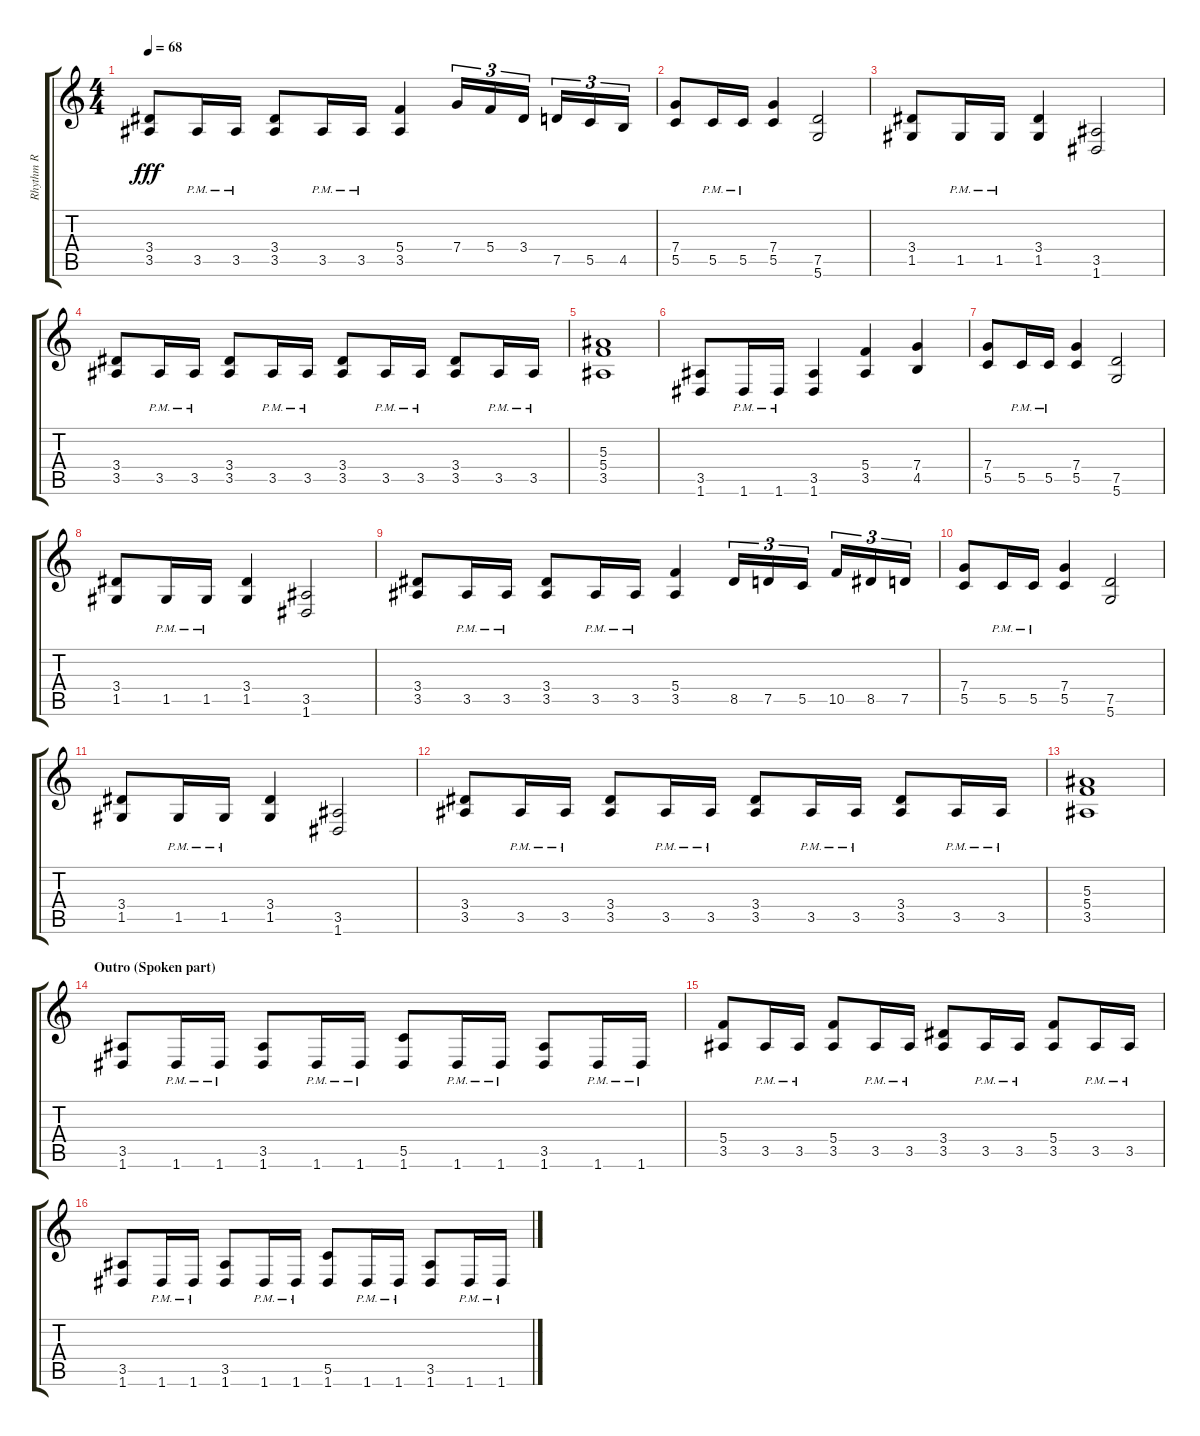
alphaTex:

\track ("Rhythm R" "Rhythm R") {instrument distortionguitar}
\staff {score tabs}
\tuning (D4 A3 F3 C3 G2 D2) {hide}
\ts (4 4)
\tempo 68
\clef g2
\ks c
(3.4 3.5).8{dy fff} 3.5{pm}.16 3.5{pm}.16 (3.4 3.5).8 3.5{pm}.16 3.5{pm}.16 (5.4 3.5).4 7.4.16{tu (3 2)} 5.4.16{tu (3 2)} 3.4.16{tu (3 2)} 7.5.16{tu (3 2)} 5.5.16{tu (3 2)} 4.5.16{tu (3 2)} |
(7.4 5.5).8 5.5{pm}.16 5.5{pm}.16 (7.4 5.5).4 (7.5 5.6).2 |
(3.4 1.5).8 1.5{pm}.16 1.5{pm}.16 (3.4 1.5).4 (3.5 1.6).2 |
(3.4 3.5).8 3.5{pm}.16 3.5{pm}.16 (3.4 3.5).8 3.5{pm}.16 3.5{pm}.16 (3.4 3.5).8 3.5{pm}.16 3.5{pm}.16 (3.4 3.5).8 3.5{pm}.16 3.5{pm}.16 |
(5.3 5.4 3.5).1 |
(3.5 1.6).8 1.6{pm}.16 1.6{pm}.16 (3.5 1.6).4 (5.4 3.5).4 (7.4 4.5).4 |
(7.4 5.5).8 5.5{pm}.16 5.5{pm}.16 (7.4 5.5).4 (7.5 5.6).2 |
(3.4 1.5).8 1.5{pm}.16 1.5{pm}.16 (3.4 1.5).4 (3.5 1.6).2 |
(3.4 3.5).8 3.5{pm}.16 3.5{pm}.16 (3.4 3.5).8 3.5{pm}.16 3.5{pm}.16 (5.4 3.5).4 8.5.16{tu (3 2)} 7.5.16{tu (3 2)} 5.5.16{tu (3 2)} 10.5.16{tu (3 2)} 8.5.16{tu (3 2)} 7.5.16{tu (3 2)} |
(7.4 5.5).8 5.5{pm}.16 5.5{pm}.16 (7.4 5.5).4 (7.5 5.6).2 |
(3.4 1.5).8 1.5{pm}.16 1.5{pm}.16 (3.4 1.5).4 (3.5 1.6).2 |
(3.4 3.5).8 3.5{pm}.16 3.5{pm}.16 (3.4 3.5).8 3.5{pm}.16 3.5{pm}.16 (3.4 3.5).8 3.5{pm}.16 3.5{pm}.16 (3.4 3.5).8 3.5{pm}.16 3.5{pm}.16 |
(5.3 5.4 3.5).1 |
\section ("" "Outro (Spoken part)")
(3.5 1.6).8 1.6{pm}.16 1.6{pm}.16 (3.5 1.6).8 1.6{pm}.16 1.6{pm}.16 (5.5 1.6).8 1.6{pm}.16 1.6{pm}.16 (3.5 1.6).8 1.6{pm}.16 1.6{pm}.16 |
(5.4 3.5).8 3.5{pm}.16 3.5{pm}.16 (5.4 3.5).8 3.5{pm}.16 3.5{pm}.16 (3.4 3.5).8 3.5{pm}.16 3.5{pm}.16 (5.4 3.5).8 3.5{pm}.16 3.5{pm}.16 |
(3.5 1.6).8 1.6{pm}.16 1.6{pm}.16 (3.5 1.6).8 1.6{pm}.16 1.6{pm}.16 (5.5 1.6).8 1.6{pm}.16 1.6{pm}.16 (3.5 1.6).8 1.6{pm}.16 1.6{pm}.16
